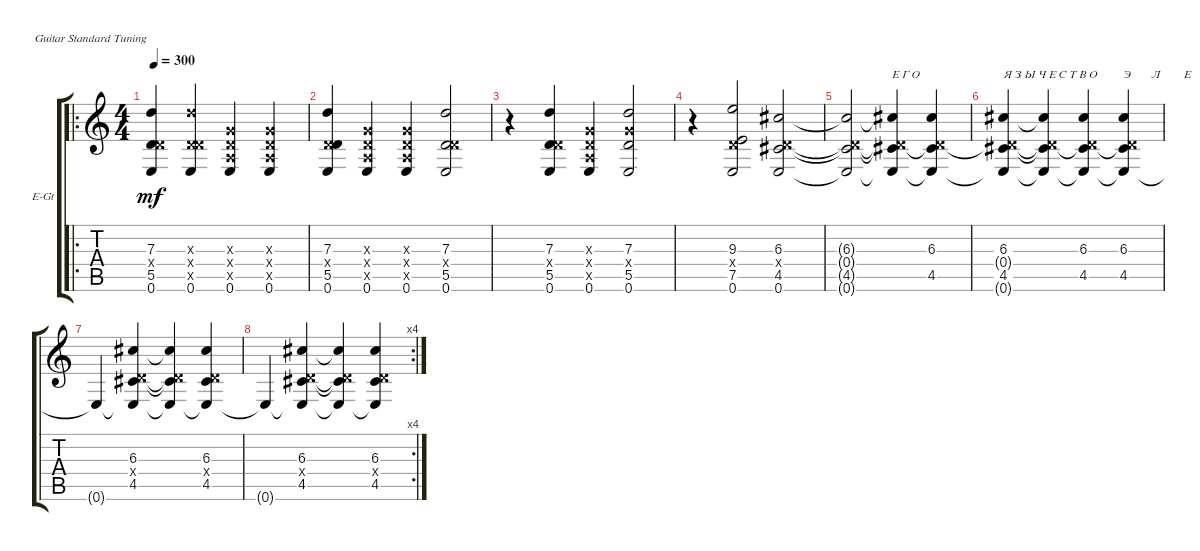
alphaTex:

\defaultSystemsLayout 4
\bracketExtendMode groupsimilarinstruments
\firstSystemTrackNameOrientation horizontal
\otherSystemsTrackNameOrientation horizontal
\track ("Гитара 1" "E-Gt") {instrument overdrivenguitar}
\staff {score tabs}
\tuning (E4 B3 G3 D3 A2 E2)
\ro
\ts (4 4)
\tempo 300
\clef g2
\ks c
(5.5 7.3 0.4{x} 0.6).4{dy mf} (7.3{x} 5.5{x} 0.4{x} 0.6).4 (0.5{x} 0.4{x} 0.3{x} 0.6).4 (0.3{x} 0.4{x} 0.5{x} 0.6).4 |
(7.3 0.4{x} 5.5 0.6).4 (0.5{x} 0.4{x} 0.3{x} 0.6).4 (0.3{x} 0.4{x} 0.5{x} 0.6).4 (5.5 7.3 0.4{x} 0.6).2 |
r.4 (5.5 7.3 0.4{x} 0.6).4 (0.3{x} 0.5{x} 0.4{x} 0.6).4 (7.3 5.4{x} 5.5 0.6).2 |
r.4 (7.5 9.3 0.4{x} 0.6).2 (4.5 6.3 0.4{x} 0.6).2 |
(6.3{t} 4.5{t} 0.4{x t} 0.6{t}).2 (6.3{t} 0.4{x t} 4.5{t} 0.6{t}).4{txt "Е Г О"} (6.3 0.4{x t} 4.5 0.6{t}).4 |
(6.3 0.4{x t} 4.5 0.6{t}).4{txt "Я З Ы Ч Е С Т В О"} (0.6{t} 0.4{x t} 6.3{t} 4.5{t}).4 (6.3 4.5 0.6{t} 0.4{x t}).4 (6.3 4.5 0.6{t} 0.4{x t}).4{txt "Э       Л        Е        К        Т        Р        И       Ч       Е       С      Т        В      О! "} |
0.6{t}.4 (6.3 4.5 0.4{x} 0.6{t}).4 (0.6{t} 6.3{t} 4.5{t} 0.4{x t}).4 (4.5 0.4{x} 0.6{t} 6.3).4 |
\rc 4
0.6{t}.4 (6.3 0.6{t} 4.5 0.4{x}).4 (0.6{t} 6.3{t} 4.5{t} 0.4{x t}).4 (0.6{t} 4.5 6.3 0.4{x}).4
